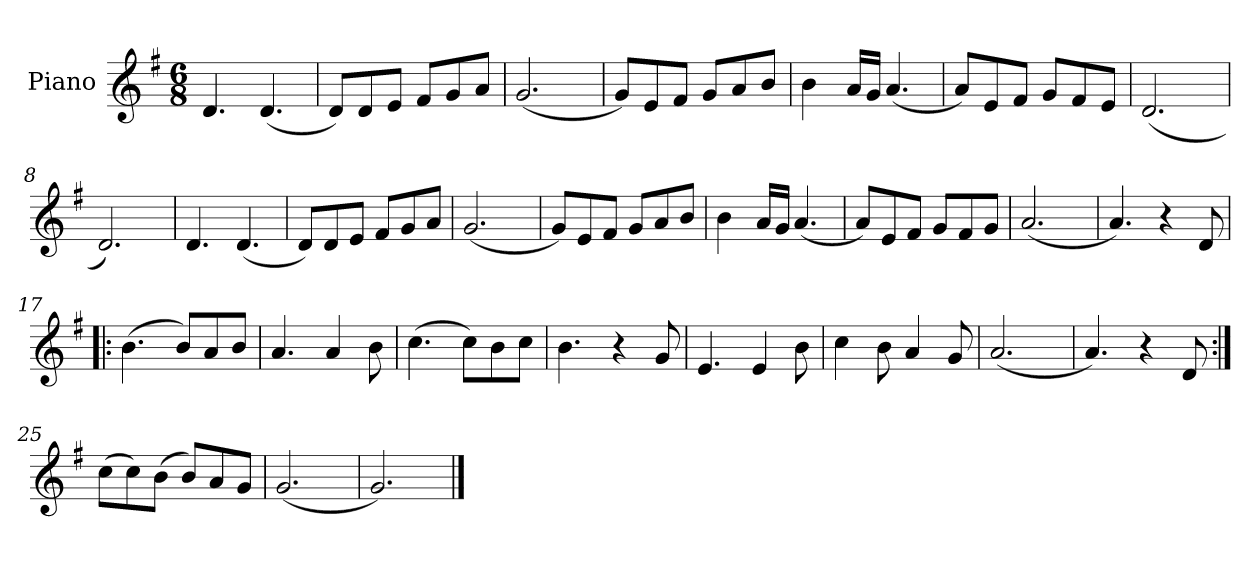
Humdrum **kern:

**kern
*part1
*staff1
*I"Piano
*I'Pno.
*clefG2
*k[f#]
*M6/8
=1
4.d/
(<4.d/
=2
8d/L)
8d/
8e/J
8f#/L
8g/
8a/J
=3
(<2.g/
=4
8g/L)
8e/
8f#/J
8g/L
8a/
8b/J
=5
4b\
16a/LL
16g/JJ
(<4.a/
=6
8a/L)
8e/
8f#/J
8g/L
8f#/
8e/J
=7
(<2.d/
=8
2.d/)
=9
4.d/
(<4.d/
=10
8d/L)
8d/
8e/J
8f#/L
8g/
8a/J
=11
(<2.g/
!!LO:LB:g=z
=12
8g/L)
8e/
8f#/J
8g/L
8a/
8b/J
=13
4b\
16a/LL
16g/JJ
(<4.a/
=14
8a/L)
8e/
8f#/J
8g/L
8f#/
8g/J
=15
(<2.a/
=16
4.a/)
4r
8d/
=17!|:
(>4.b\
8b/L)
8a/
8b/J
=18
4.a/
4a/
8b\
=19
(>4.cc\
8cc\L)
8b\
8cc\J
=20
4.b\
4r
8g/
=21
4.e/
4e/
8b\
!!LO:LB:g=z
=22
4cc\
8b\
4a/
8g/
=23
(<2.a/
=24
4.a/)
4r
8d/
=25:|!
(>8cc\L
8cc\)
(>8b\J
8b/L)
8a/
8g/J
=26
(<2.g/
=27
2.g/)
==
*-
